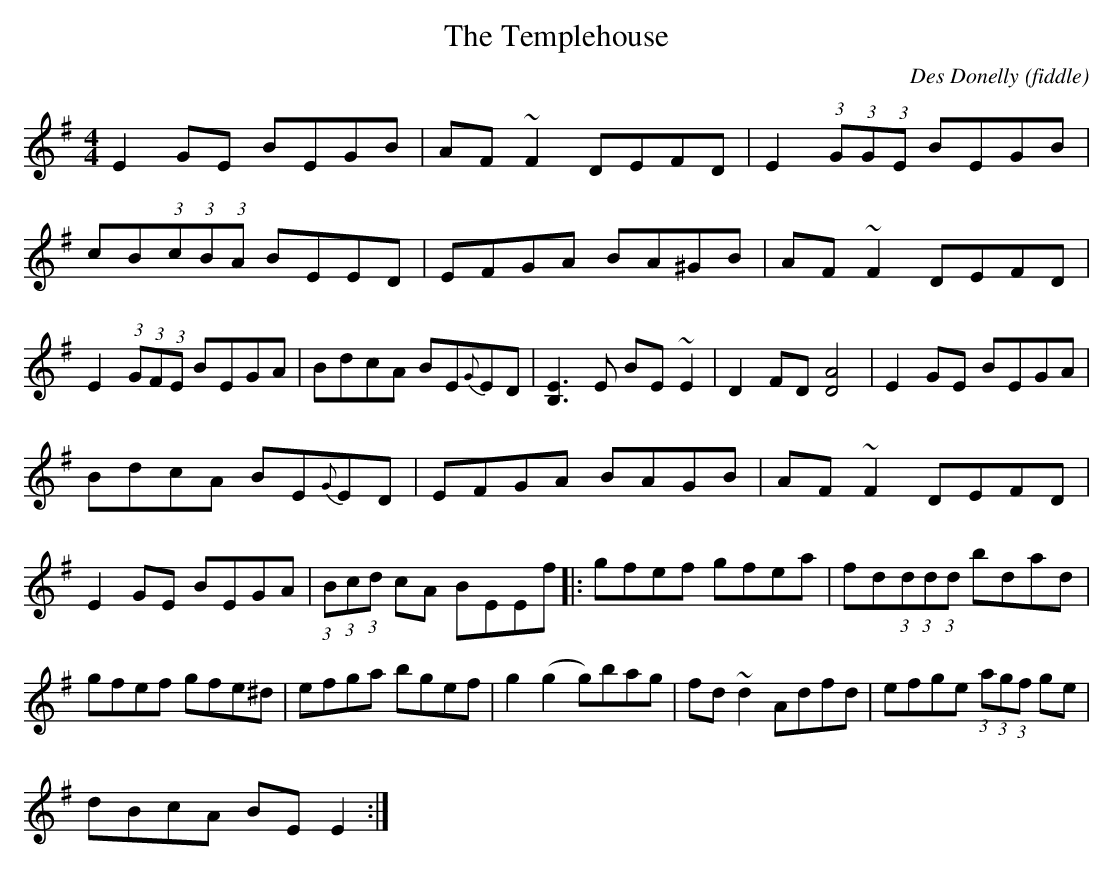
X:1
T:The Templehouse
C:Des Donelly (fiddle)
M:4/4
L:1/8
K:G
E2 GE BEGB |AF~F2 DEFD |E2 .(3:2:1G.(3:2:1G.(3:2:1E BEGB |cB(3:2:1c(3:2:1B(3:2:1A BEED |EFGA BA^GB |AF~F2 DEFD |E2 .(3:2:1G.(3:2:1F.(3:2:1E BEGA |BdcA BE{G}ED |[E3B,3] E BE~E2 |D2 FD [A4D4] |E2 GE BEGA |
BdcA BE{G}ED |EFGA BAGB |AF~F2 DEFD |E2 GE BEGA |(3:2:1B(3:2:1c(3:2:1d cA BEEf |:gfef gfea |fd.(3:2:1d.(3:2:1d.(3:2:1d bdad |gfef gfe^d |efga bgef |g2 (g2g)bag |fd~d2 Adfd |efge (3:2:1a(3:2:1g(3:2:1f ge |
dBcA BEE2 :|
